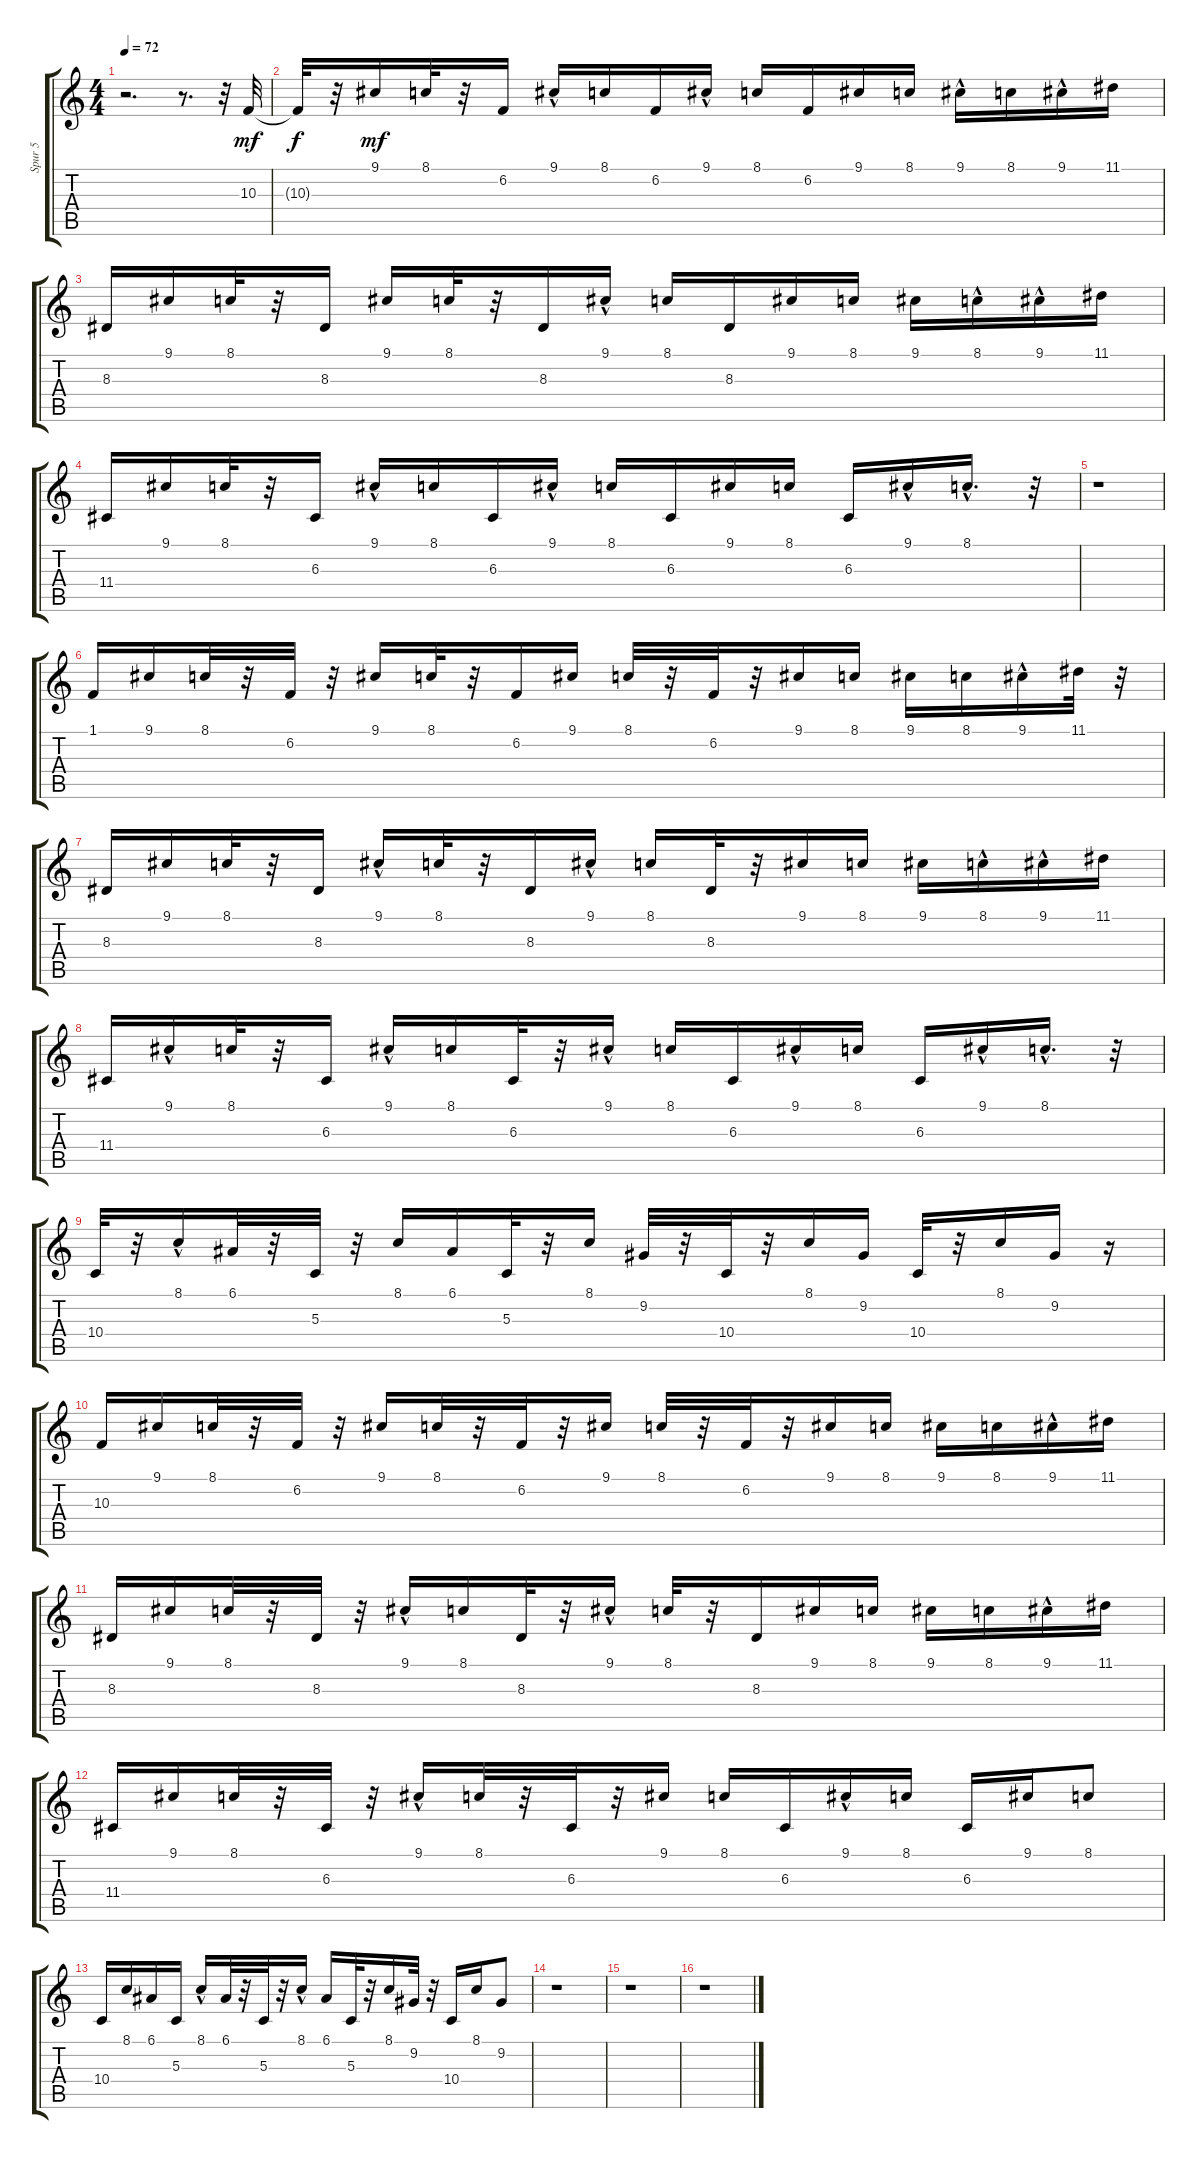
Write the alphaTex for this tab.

\track ("Spur 5" "Spur 5") {instrument honkytonkpiano}
\staff {score tabs}
\tuning (E4 B3 G3 D3 A2 E2) {hide}
\ts (4 4)
\tempo 72
\clef g2
\ks c
r.2{d dy mf} r.8{d} r.32 10.3.32 |
10.3{t}.32{dy f} r.32 9.1.16{dy mf} 8.1.32 r.32 6.2.16 9.1{hac}.16 8.1.16 6.2.16 9.1{hac}.16 8.1.16 6.2.16 9.1.16 8.1.16 9.1{hac}.16 8.1.16 9.1{hac}.16 11.1.16 |
8.3.16 9.1.16 8.1.32 r.32 8.3.16 9.1.16 8.1.32 r.32 8.3.16 9.1{hac}.16 8.1.16 8.3.16 9.1.16 8.1.16 9.1.16 8.1{hac}.16 9.1{hac}.16 11.1.16 |
11.4.16 9.1.16 8.1.32 r.32 6.3.16 9.1{hac}.16 8.1.16 6.3.16 9.1{hac}.16 8.1.16 6.3.16 9.1.16 8.1.16 6.3.16 9.1{hac}.16 8.1{hac}.16{d} r.32 |
r.1 |
1.1.16 9.1.16 8.1.32 r.32 6.2.32 r.32 9.1.16 8.1.32 r.32 6.2.16 9.1.16 8.1.32 r.32 6.2.32 r.32 9.1.16 8.1.16 9.1.16 8.1.16 9.1{hac}.16 11.1.32 r.32 |
8.3.16 9.1.16 8.1.32 r.32 8.3.16 9.1{hac}.16 8.1.32 r.32 8.3.16 9.1{hac}.16 8.1.16 8.3.32 r.32 9.1.16 8.1.16 9.1.16 8.1{hac}.16 9.1{hac}.16 11.1.16 |
11.4.16 9.1{hac}.16 8.1.32 r.32 6.3.16 9.1{hac}.16 8.1.16 6.3.32 r.32 9.1{hac}.16 8.1.16 6.3.16 9.1{hac}.16 8.1.16 6.3.16 9.1{hac}.16 8.1{hac}.16{d} r.32 |
10.4.32 r.32 8.1{hac}.16 6.1.32 r.32 5.3.32 r.32 8.1.16 6.1.16 5.3.32 r.32 8.1.16 9.2.32 r.32 10.4.32 r.32 8.1.16 9.2.16 10.4.32 r.32 8.1.16 9.2.16 r.16 |
10.3.16 9.1.16 8.1.32 r.32 6.2.32 r.32 9.1.16 8.1.32 r.32 6.2.32 r.32 9.1.16 8.1.32 r.32 6.2.32 r.32 9.1.16 8.1.16 9.1.16 8.1.16 9.1{hac}.16 11.1.16 |
8.3.16 9.1.16 8.1.32 r.32 8.3.32 r.32 9.1{hac}.16 8.1.16 8.3.32 r.32 9.1{hac}.16 8.1.32 r.32 8.3.16 9.1.16 8.1.16 9.1.16 8.1.16 9.1{hac}.16 11.1.16 |
11.4.16 9.1.16 8.1.32 r.32 6.3.32 r.32 9.1{hac}.16 8.1.32 r.32 6.3.32 r.32 9.1.16 8.1.16 6.3.16 9.1{hac}.16 8.1.16 6.3.16 9.1.16 8.1.8 |
10.4.16 8.1.16 6.1.16 5.3.16 8.1{hac}.16 6.1.32 r.32 5.3.32 r.32 8.1{hac}.16 6.1.16 5.3.32 r.32 8.1.16 9.2.32 r.32 10.4.16 8.1.16 9.2.8 |
r.1 |
r.1 |
r.1
